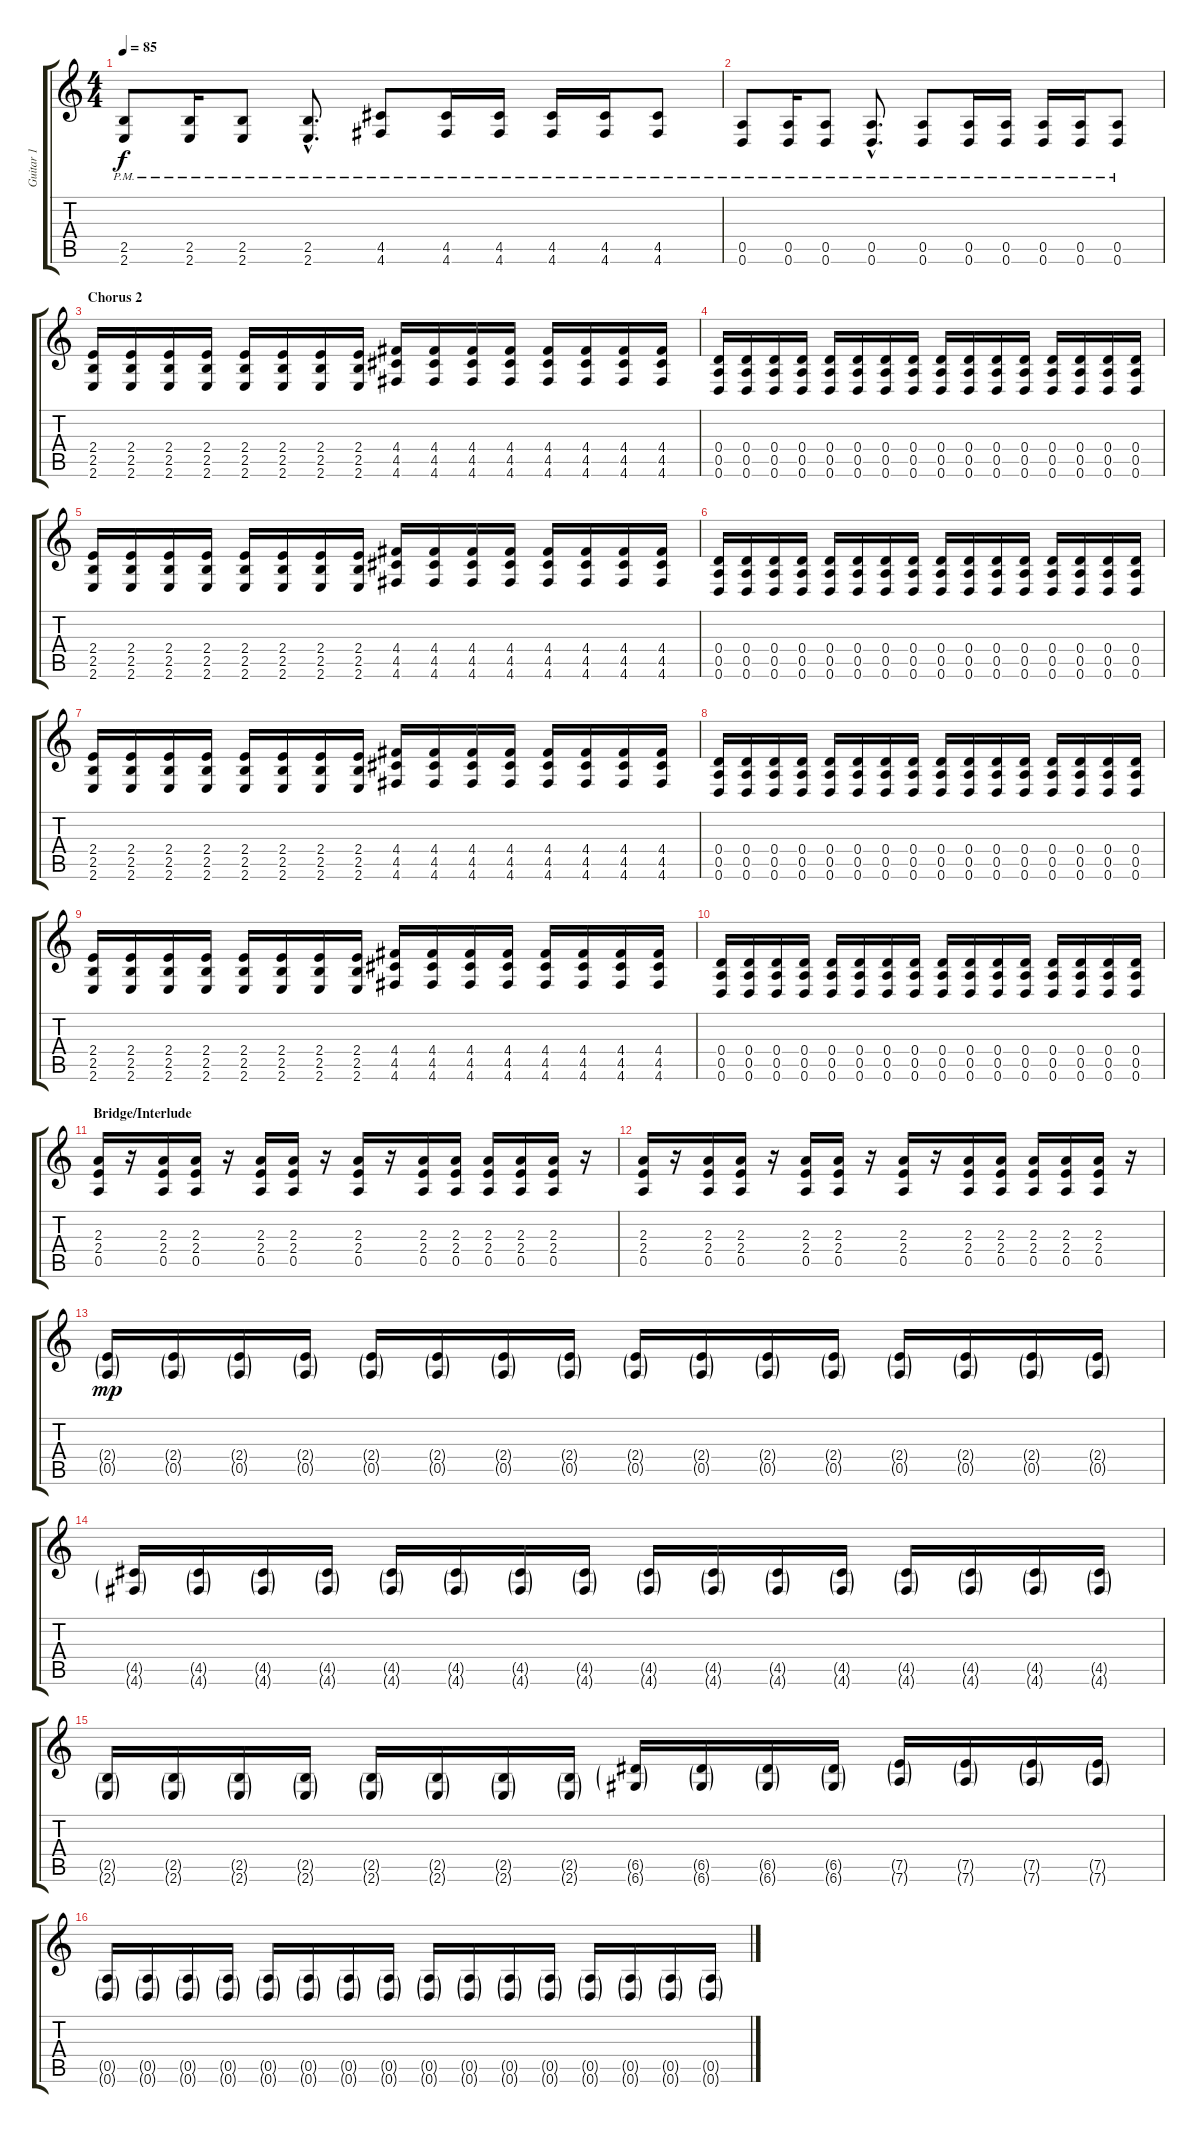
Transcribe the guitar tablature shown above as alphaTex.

\track ("Guitar 1" "Guitar 1") {instrument distortionguitar}
\staff {score tabs}
\tuning (E4 B3 G3 D3 A2 D2) {hide}
\ts (4 4)
\tempo 85
\clef g2
\ks c
(2.5{pm} 2.6{pm}).8{dy f} (2.5{pm} 2.6{pm}).16 (2.5{pm} 2.6{pm}).8 (2.5{hac pm} 2.6{hac pm}).8{d} (4.5{pm} 4.6{pm}).8 (4.5{pm} 4.6{pm}).16 (4.5{pm} 4.6{pm}).16 (4.5{pm} 4.6{pm}).16 (4.5{pm} 4.6{pm}).16 (4.5{pm} 4.6{pm}).8 |
(0.5{pm} 0.6{pm}).8 (0.5{pm} 0.6{pm}).16 (0.5{pm} 0.6{pm}).8 (0.5{hac pm} 0.6{hac pm}).8{d} (0.5{pm} 0.6{pm}).8 (0.5{pm} 0.6{pm}).16 (0.5{pm} 0.6{pm}).16 (0.5{pm} 0.6{pm}).16 (0.5{pm} 0.6{pm}).16 (0.5{pm} 0.6{pm}).8 |
\section ("" "Chorus 2")
(2.4 2.5 2.6).16 (2.4 2.5 2.6).16 (2.4 2.5 2.6).16 (2.4 2.5 2.6).16 (2.4 2.5 2.6).16 (2.4 2.5 2.6).16 (2.4 2.5 2.6).16 (2.4 2.5 2.6).16 (4.4 4.5 4.6).16 (4.4 4.5 4.6).16 (4.4 4.5 4.6).16 (4.4 4.5 4.6).16 (4.4 4.5 4.6).16 (4.4 4.5 4.6).16 (4.4 4.5 4.6).16 (4.4 4.5 4.6).16 |
(0.4 0.5 0.6).16 (0.4 0.5 0.6).16 (0.4 0.5 0.6).16 (0.4 0.5 0.6).16 (0.4 0.5 0.6).16 (0.4 0.5 0.6).16 (0.4 0.5 0.6).16 (0.4 0.5 0.6).16 (0.4 0.5 0.6).16 (0.4 0.5 0.6).16 (0.4 0.5 0.6).16 (0.4 0.5 0.6).16 (0.4 0.5 0.6).16 (0.4 0.5 0.6).16 (0.4 0.5 0.6).16 (0.4 0.5 0.6).16 |
(2.4 2.5 2.6).16 (2.4 2.5 2.6).16 (2.4 2.5 2.6).16 (2.4 2.5 2.6).16 (2.4 2.5 2.6).16 (2.4 2.5 2.6).16 (2.4 2.5 2.6).16 (2.4 2.5 2.6).16 (4.4 4.5 4.6).16 (4.4 4.5 4.6).16 (4.4 4.5 4.6).16 (4.4 4.5 4.6).16 (4.4 4.5 4.6).16 (4.4 4.5 4.6).16 (4.4 4.5 4.6).16 (4.4 4.5 4.6).16 |
(0.4 0.5 0.6).16 (0.4 0.5 0.6).16 (0.4 0.5 0.6).16 (0.4 0.5 0.6).16 (0.4 0.5 0.6).16 (0.4 0.5 0.6).16 (0.4 0.5 0.6).16 (0.4 0.5 0.6).16 (0.4 0.5 0.6).16 (0.4 0.5 0.6).16 (0.4 0.5 0.6).16 (0.4 0.5 0.6).16 (0.4 0.5 0.6).16 (0.4 0.5 0.6).16 (0.4 0.5 0.6).16 (0.4 0.5 0.6).16 |
(2.4 2.5 2.6).16 (2.4 2.5 2.6).16 (2.4 2.5 2.6).16 (2.4 2.5 2.6).16 (2.4 2.5 2.6).16 (2.4 2.5 2.6).16 (2.4 2.5 2.6).16 (2.4 2.5 2.6).16 (4.4 4.5 4.6).16 (4.4 4.5 4.6).16 (4.4 4.5 4.6).16 (4.4 4.5 4.6).16 (4.4 4.5 4.6).16 (4.4 4.5 4.6).16 (4.4 4.5 4.6).16 (4.4 4.5 4.6).16 |
(0.4 0.5 0.6).16 (0.4 0.5 0.6).16 (0.4 0.5 0.6).16 (0.4 0.5 0.6).16 (0.4 0.5 0.6).16 (0.4 0.5 0.6).16 (0.4 0.5 0.6).16 (0.4 0.5 0.6).16 (0.4 0.5 0.6).16 (0.4 0.5 0.6).16 (0.4 0.5 0.6).16 (0.4 0.5 0.6).16 (0.4 0.5 0.6).16 (0.4 0.5 0.6).16 (0.4 0.5 0.6).16 (0.4 0.5 0.6).16 |
(2.4 2.5 2.6).16 (2.4 2.5 2.6).16 (2.4 2.5 2.6).16 (2.4 2.5 2.6).16 (2.4 2.5 2.6).16 (2.4 2.5 2.6).16 (2.4 2.5 2.6).16 (2.4 2.5 2.6).16 (4.4 4.5 4.6).16 (4.4 4.5 4.6).16 (4.4 4.5 4.6).16 (4.4 4.5 4.6).16 (4.4 4.5 4.6).16 (4.4 4.5 4.6).16 (4.4 4.5 4.6).16 (4.4 4.5 4.6).16 |
(0.4 0.5 0.6).16 (0.4 0.5 0.6).16 (0.4 0.5 0.6).16 (0.4 0.5 0.6).16 (0.4 0.5 0.6).16 (0.4 0.5 0.6).16 (0.4 0.5 0.6).16 (0.4 0.5 0.6).16 (0.4 0.5 0.6).16 (0.4 0.5 0.6).16 (0.4 0.5 0.6).16 (0.4 0.5 0.6).16 (0.4 0.5 0.6).16 (0.4 0.5 0.6).16 (0.4 0.5 0.6).16 (0.4 0.5 0.6).16 |
\section ("" "Bridge/Interlude")
(2.3 2.4 0.5).16 r.16 (2.3 2.4 0.5).16 (2.3 2.4 0.5).16 r.16 (2.3 2.4 0.5).16 (2.3 2.4 0.5).16 r.16 (2.3 2.4 0.5).16 r.16 (2.3 2.4 0.5).16 (2.3 2.4 0.5).16 (2.3 2.4 0.5).16 (2.3 2.4 0.5).16 (2.3 2.4 0.5).16 r.16 |
(2.3 2.4 0.5).16 r.16 (2.3 2.4 0.5).16 (2.3 2.4 0.5).16 r.16 (2.3 2.4 0.5).16 (2.3 2.4 0.5).16 r.16 (2.3 2.4 0.5).16 r.16 (2.3 2.4 0.5).16 (2.3 2.4 0.5).16 (2.3 2.4 0.5).16 (2.3 2.4 0.5).16 (2.3 2.4 0.5).16 r.16 |
(2.4{g} 0.5{g}).16{dy mp} (2.4{g} 0.5{g}).16 (2.4{g} 0.5{g}).16 (2.4{g} 0.5{g}).16 (2.4{g} 0.5{g}).16 (2.4{g} 0.5{g}).16 (2.4{g} 0.5{g}).16 (2.4{g} 0.5{g}).16 (2.4{g} 0.5{g}).16 (2.4{g} 0.5{g}).16 (2.4{g} 0.5{g}).16 (2.4{g} 0.5{g}).16 (2.4{g} 0.5{g}).16 (2.4{g} 0.5{g}).16 (2.4{g} 0.5{g}).16 (2.4{g} 0.5{g}).16 |
(4.5{g} 4.6{g}).16 (4.5{g} 4.6{g}).16 (4.5{g} 4.6{g}).16 (4.5{g} 4.6{g}).16 (4.5{g} 4.6{g}).16 (4.5{g} 4.6{g}).16 (4.5{g} 4.6{g}).16 (4.5{g} 4.6{g}).16 (4.5{g} 4.6{g}).16 (4.5{g} 4.6{g}).16 (4.5{g} 4.6{g}).16 (4.5{g} 4.6{g}).16 (4.5{g} 4.6{g}).16 (4.5{g} 4.6{g}).16 (4.5{g} 4.6{g}).16 (4.5{g} 4.6{g}).16 |
(2.5{g} 2.6{g}).16 (2.5{g} 2.6{g}).16 (2.5{g} 2.6{g}).16 (2.5{g} 2.6{g}).16 (2.5{g} 2.6{g}).16 (2.5{g} 2.6{g}).16 (2.5{g} 2.6{g}).16 (2.5{g} 2.6{g}).16 (6.5{g} 6.6{g}).16 (6.5{g} 6.6{g}).16 (6.5{g} 6.6{g}).16 (6.5{g} 6.6{g}).16 (7.5{g} 7.6{g}).16 (7.5{g} 7.6{g}).16 (7.5{g} 7.6{g}).16 (7.5{g} 7.6{g}).16 |
(0.5{g} 0.6{g}).16 (0.5{g} 0.6{g}).16 (0.5{g} 0.6{g}).16 (0.5{g} 0.6{g}).16 (0.5{g} 0.6{g}).16 (0.5{g} 0.6{g}).16 (0.5{g} 0.6{g}).16 (0.5{g} 0.6{g}).16 (0.5{g} 0.6{g}).16 (0.5{g} 0.6{g}).16 (0.5{g} 0.6{g}).16 (0.5{g} 0.6{g}).16 (0.5{g} 0.6{g}).16 (0.5{g} 0.6{g}).16 (0.5{g} 0.6{g}).16 (0.5{g} 0.6{g}).16
